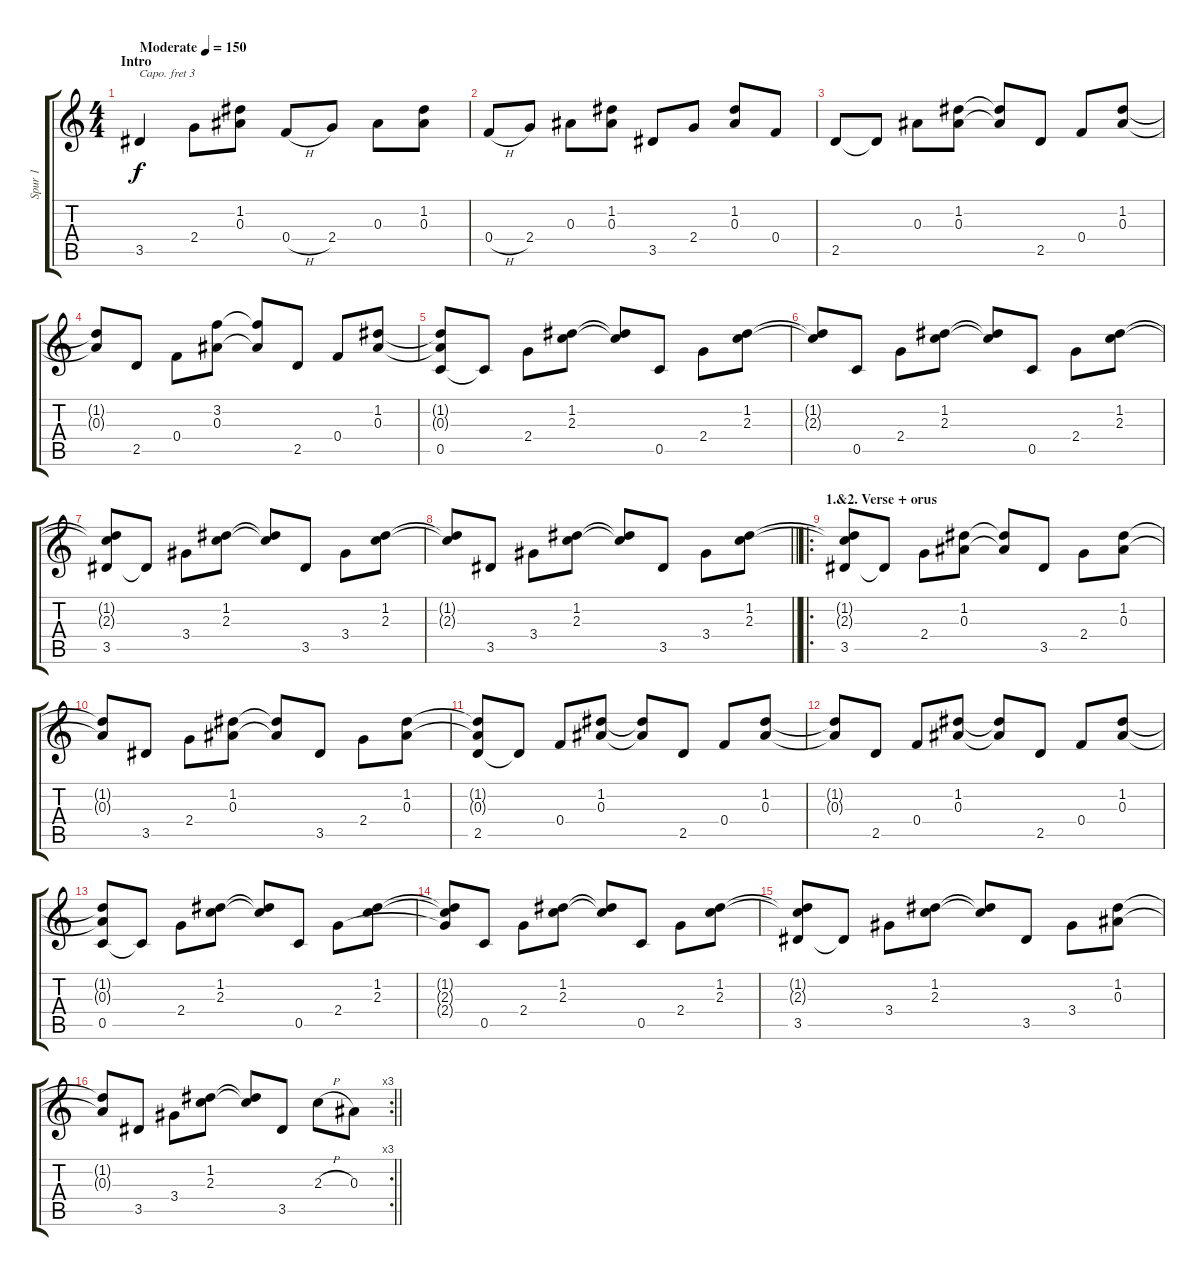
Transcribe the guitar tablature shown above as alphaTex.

\track ("Spur 1" "Spur 1") {instrument acousticguitarsteel}
\staff {score tabs}
\capo 3
\tuning (E4 B3 G3 D3 A2 E2) {hide}
\ts (4 4)
\section ("" "Intro")
\tempo (150 "Moderate")
\clef g2
\ks c
3.5.4{dy f instrument acousticguitarsteel} 2.4.8 (1.2 0.3).8 0.4{h}.8 2.4.8 0.3.8 (1.2 0.3).8 |
0.4{h}.8 2.4.8 0.3.8 (1.2 0.3).8 3.5.8 2.4.8 (1.2 0.3).8 0.4.8 |
2.5.8 2.5{t}.8 0.3.8 (1.2 0.3).8 (1.2{t} 0.3{t}).8 2.5.8 0.4.8 (1.2 0.3).8 |
(1.2{t} 0.3{t}).8 2.5.8 0.4.8 (3.2 0.3).8 (3.2{t} 0.3{t}).8 2.5.8 0.4.8 (1.2 0.3).8 |
(1.2{t} 0.3{t} 0.5).8 0.5{t}.8 2.4.8 (1.2 2.3).8 (1.2{t} 2.3{t}).8 0.5.8 2.4.8 (1.2 2.3).8 |
(1.2{t} 2.3{t}).8 0.5.8 2.4.8 (1.2 2.3).8 (1.2{t} 2.3{t}).8 0.5.8 2.4.8 (1.2 2.3).8 |
(1.2{t} 2.3{t} 3.5).8 3.5{t}.8 3.4.8 (1.2 2.3).8 (1.2{t} 2.3{t}).8 3.5.8 3.4.8 (1.2 2.3).8 |
\barLineRight lightlight
(1.2{t} 2.3{t}).8 3.5.8 3.4.8 (1.2 2.3).8 (1.2{t} 2.3{t}).8 3.5.8 3.4.8 (1.2 2.3).8 |
\ro
\section ("" "1.&2. Verse + orus")
(1.2{t} 2.3{t} 3.5).8 3.5{t}.8 2.4.8 (1.2 0.3).8 (1.2{t} 0.3{t}).8 3.5.8 2.4.8 (1.2 0.3).8 |
(1.2{t} 0.3{t}).8 3.5.8 2.4.8 (1.2 0.3).8 (1.2{t} 0.3{t}).8 3.5.8 2.4.8 (1.2 0.3).8 |
(1.2{t} 0.3{t} 2.5).8 2.5{t}.8 0.4.8 (1.2 0.3).8 (1.2{t} 0.3{t}).8 2.5.8 0.4.8 (1.2 0.3).8 |
(1.2{t} 0.3{t}).8 2.5.8 0.4.8 (1.2 0.3).8 (1.2{t} 0.3{t}).8 2.5.8 0.4.8 (1.2 0.3).8 |
(1.2{t} 0.3{t} 0.5).8 0.5{t}.8 2.4.8 (1.2 2.3).8 (1.2{t} 2.3{t}).8 0.5.8 2.4.8 (1.2 2.3).8 |
(1.2{t} 2.3{t} 2.4{t}).8 0.5.8 2.4.8 (1.2 2.3).8 (1.2{t} 2.3{t}).8 0.5.8 2.4.8 (1.2 2.3).8 |
(1.2{t} 2.3{t} 3.5).8 3.5{t}.8 3.4.8 (1.2 2.3).8 (1.2{t} 2.3{t}).8 3.5.8 3.4.8 (1.2 0.3).8 |
\rc 3
\barLineRight lightlight
(1.2{t} 0.3{t}).8 3.5.8 3.4.8 (1.2 2.3).8 (1.2{t} 2.3{t}).8 3.5.8 2.3{h}.8 0.3.8
